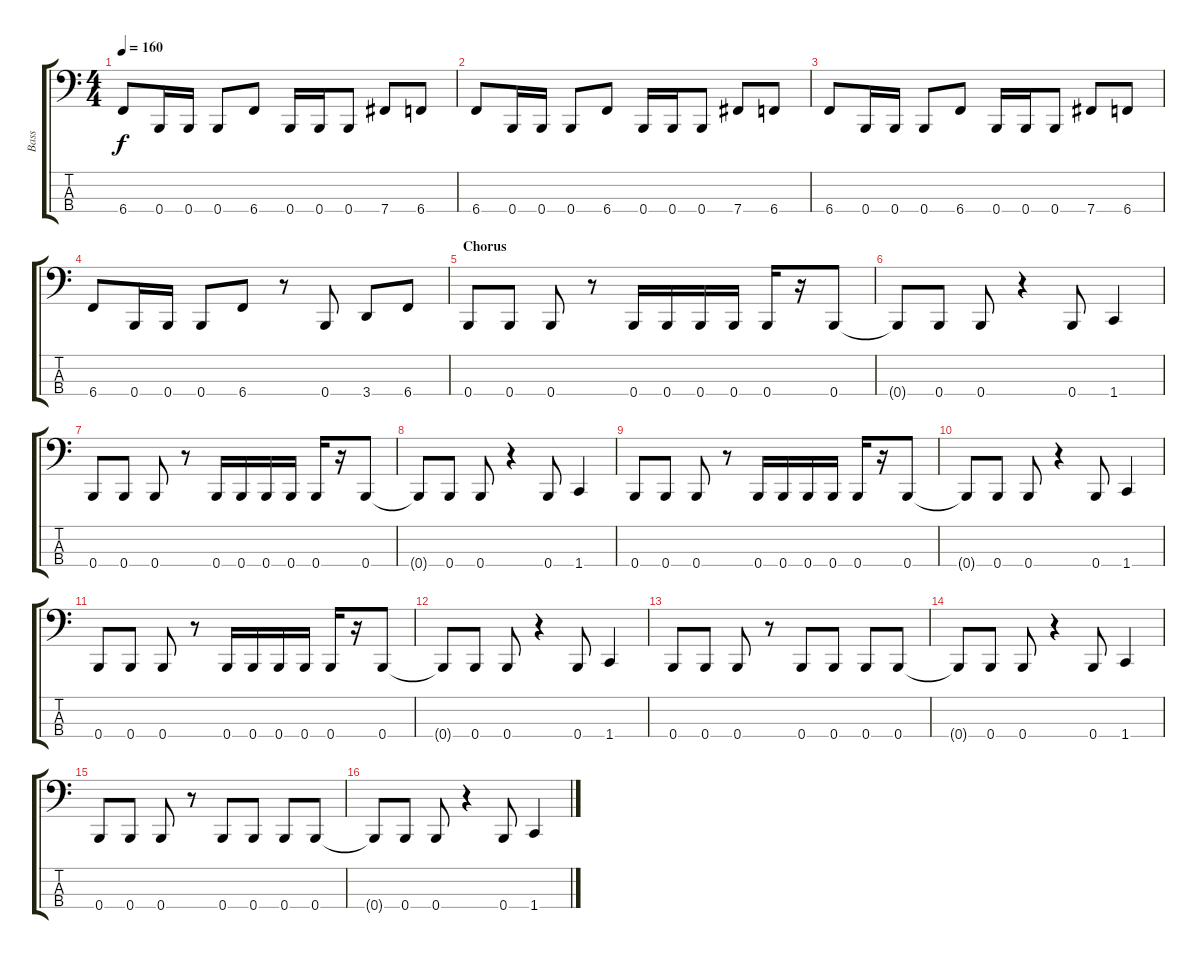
\track ("Bass" "Bass") {instrument electricbasspick}
\staff {score tabs}
\tuning (E2 B1 Gb1 B0) {hide}
\ts (4 4)
\tempo 160
\clef f4
\ks c
6.4.8{dy f} 0.4.16 0.4.16 0.4.8 6.4.8 0.4.16 0.4.16 0.4.8 7.4.8 6.4.8 |
6.4.8 0.4.16 0.4.16 0.4.8 6.4.8 0.4.16 0.4.16 0.4.8 7.4.8 6.4.8 |
6.4.8 0.4.16 0.4.16 0.4.8 6.4.8 0.4.16 0.4.16 0.4.8 7.4.8 6.4.8 |
6.4.8 0.4.16 0.4.16 0.4.8 6.4.8 r.8 0.4.8 3.4.8 6.4.8 |
\section ("" "Chorus")
0.4.8 0.4.8 0.4.8 r.8 0.4.16 0.4.16 0.4.16 0.4.16 0.4.16 r.16 0.4.8 |
0.4{t}.8 0.4.8 0.4.8 r.4 0.4.8 1.4.4 |
0.4.8 0.4.8 0.4.8 r.8 0.4.16 0.4.16 0.4.16 0.4.16 0.4.16 r.16 0.4.8 |
0.4{t}.8 0.4.8 0.4.8 r.4 0.4.8 1.4.4 |
0.4.8 0.4.8 0.4.8 r.8 0.4.16 0.4.16 0.4.16 0.4.16 0.4.16 r.16 0.4.8 |
0.4{t}.8 0.4.8 0.4.8 r.4 0.4.8 1.4.4 |
0.4.8 0.4.8 0.4.8 r.8 0.4.16 0.4.16 0.4.16 0.4.16 0.4.16 r.16 0.4.8 |
0.4{t}.8 0.4.8 0.4.8 r.4 0.4.8 1.4.4 |
0.4.8 0.4.8 0.4.8 r.8 0.4.8 0.4.8 0.4.8 0.4.8 |
0.4{t}.8 0.4.8 0.4.8 r.4 0.4.8 1.4.4 |
0.4.8 0.4.8 0.4.8 r.8 0.4.8 0.4.8 0.4.8 0.4.8 |
0.4{t}.8 0.4.8 0.4.8 r.4 0.4.8 1.4.4
